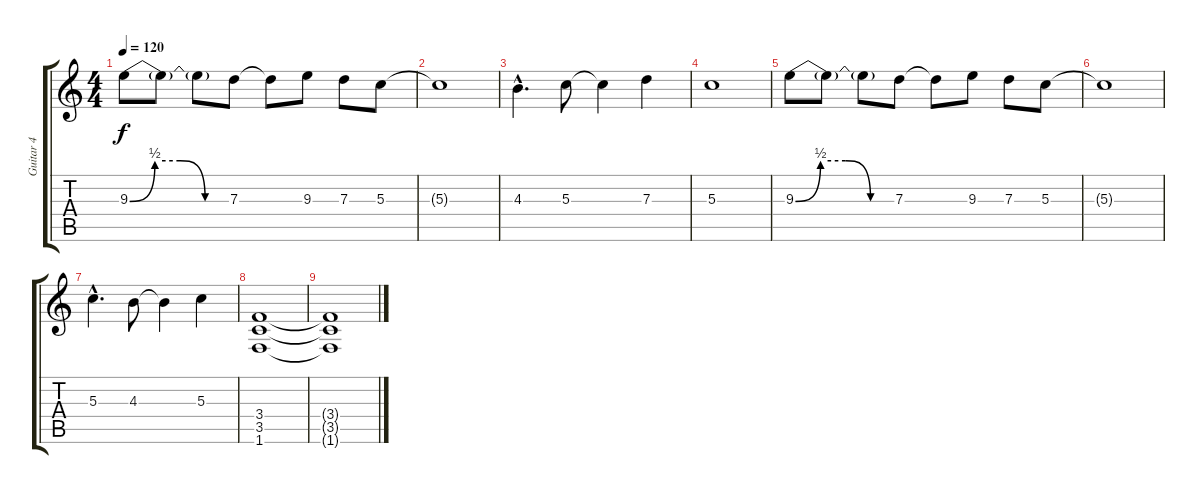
\track ("Guitar 4" "Guitar 4") {instrument distortionguitar}
\staff {score tabs}
\tuning (G4 C4 G3 D3 A2 E2) {hide}
\ts (4 4)
\tempo 120
\clef g2
\ks c
9.3{be (custom 0 0 15 2 30 2 45 0 60 0)}.8{dy f} 9.3{t}.8 9.3{t}.8 7.3.8 7.3{t}.8 9.3.8 7.3.8 5.3.8 |
5.3{t}.1 |
4.3{hac}.4{d} 5.3.8 5.3{t}.4 7.3.4 |
5.3.1 |
9.3{be (custom 0 0 15 2 30 2 45 0 60 0)}.8 9.3{t}.8 9.3{t}.8 7.3.8 7.3{t}.8 9.3.8 7.3.8 5.3.8 |
5.3{t}.1 |
5.3{hac}.4{d} 4.3.8 4.3{t}.4 5.3.4 |
(3.4 3.5 1.6).1 |
(3.4{t} 3.5{t} 1.6{t}).1
